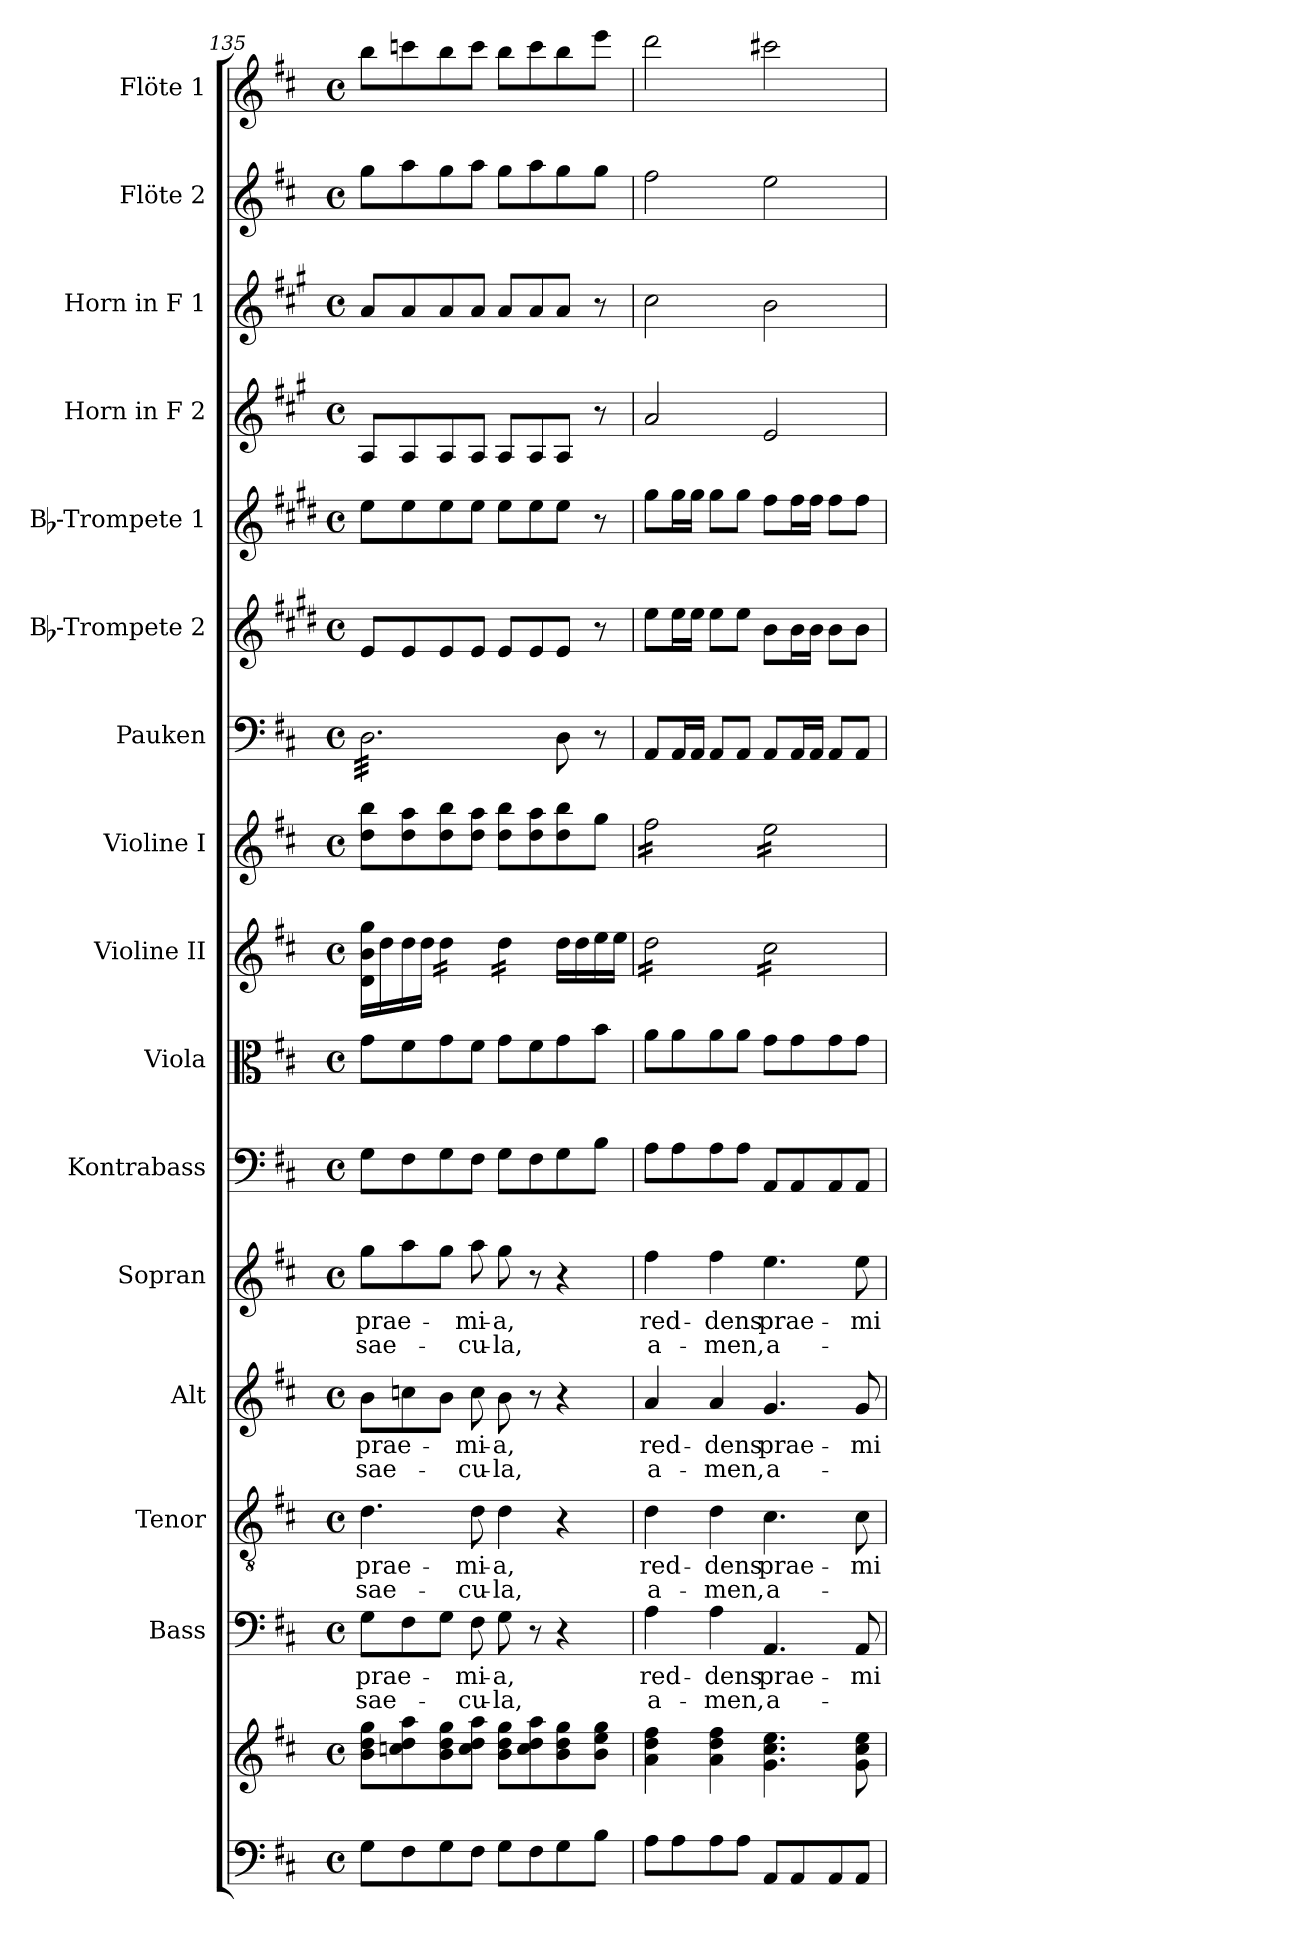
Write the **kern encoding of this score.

**kern	**kern	**kern	**text	**text	**kern	**text	**text	**kern	**text	**text	**kern	**text	**text	**kern	**kern	**kern	**kern	**kern	**kern	**kern	**kern	**kern	**kern	**kern
*part16	*part16	*part15	*part15	*part15	*part14	*part14	*part14	*part13	*part13	*part13	*part12	*part12	*part12	*part11	*part10	*part9	*part8	*part7	*part6	*part5	*part4	*part3	*part2	*part1
*staff17	*staff16	*staff15	*staff15	*staff15	*staff14	*staff14	*staff14	*staff13	*staff13	*staff13	*staff12	*staff12	*staff12	*staff11	*staff10	*staff9	*staff8	*staff7	*staff6	*staff5	*staff4	*staff3	*staff2	*staff1
*	*	*I"Bass	*	*	*I"Tenor	*	*	*I"Alt	*	*	*I"Sopran	*	*	*I"Kontrabass	*I"Viola	*I"Violine II	*I"Violine I	*I"Pauken	*I"Bb-Trompete 2	*I"Bb-Trompete 1	*I"Horn in F 2	*I"Horn in F 1	*I"Flöte 2	*I"Flöte 1
*	*	*I'B.	*	*	*I'T.	*	*	*I'A.	*	*	*I'S.	*	*	*I'Kb.	*I'Vla.	*I'Vl. II	*I'Vl. I	*I'Pk.	*I'Bb Trp. 2	*I'Bb Trp. 1	*	*	*I'Fl. 2	*I'Fl. 1
!!LO:PB:g=z
*clefF4	*clefG2	*clefF4	*	*	*clefGv2	*	*	*clefG2	*	*	*clefG2	*	*	*clefF4	*clefC3	*clefG2	*clefG2	*clefF4	*clefG2	*clefG2	*clefG2	*clefG2	*clefG2	*clefG2
*	*	*	*	*	*	*	*	*	*	*	*	*	*	*ITrd7c12	*	*	*	*	*ITrd1c2	*ITrd1c2	*ITrd4c7	*ITrd4c7	*	*
*k[f#c#]	*k[f#c#]	*k[f#c#]	*	*	*k[f#c#]	*	*	*k[f#c#]	*	*	*k[f#c#]	*	*	*k[f#c#]	*k[f#c#]	*k[f#c#]	*k[f#c#]	*k[f#c#]	*k[f#c#]	*k[f#c#]	*k[f#c#]	*k[f#c#]	*k[f#c#]	*k[f#c#]
*D:	*D:	*D:	*	*	*D:	*	*	*D:	*	*	*D:	*	*	*D:	*D:	*D:	*D:	*D:	*D:	*D:	*D:	*D:	*D:	*D:
*M4/4	*M4/4	*M4/4	*	*	*M4/4	*	*	*M4/4	*	*	*M4/4	*	*	*M4/4	*M4/4	*M4/4	*M4/4	*M4/4	*M4/4	*M4/4	*M4/4	*M4/4	*M4/4	*M4/4
*met(c)	*met(c)	*met(c)	*	*	*met(c)	*	*	*met(c)	*	*	*met(c)	*	*	*met(c)	*met(c)	*met(c)	*met(c)	*met(c)	*met(c)	*met(c)	*met(c)	*met(c)	*met(c)	*met(c)
=135	=135	=135	=135	=135	=135	=135	=135	=135	=135	=135	=135	=135	=135	=135	=135	=135	=135	=135	=135	=135	=135	=135	=135	=135
!	!	!	!LO:LY:b	!LO:LY:b	!	!LO:LY:b	!LO:LY:b	!	!LO:LY:b	!LO:LY:b	!	!LO:LY:b	!LO:LY:b	!	!	!	!	!	!	!	!	!	!	!
*	*	*	*	*	*	*	*	*	*	*	*	*	*	*	*	*	*	*tremolo	*	*	*	*	*	*
8G\L	8b\ 8dd\ 8gg\L	8G\L	prae-	sae-	4.d\	prae-	sae-	8b\L	prae-	sae-	8gg\L	prae-	sae-	8GG\L	8g\L	16d\ 16b\ 16gg\LL	8dd\ 8bb\L	32D\LLL	8d/L	8dd\L	8D/L	8d/L	8gg\L	8bb\L
.	.	.	.	.	.	.	.	.	.	.	.	.	.	.	.	.	.	32D\	.	.	.	.	.	.
.	.	.	.	.	.	.	.	.	.	.	.	.	.	.	.	16dd\	.	32D\	.	.	.	.	.	.
.	.	.	.	.	.	.	.	.	.	.	.	.	.	.	.	.	.	32D\	.	.	.	.	.	.
8F#\	8ccn\ 8dd\ 8aa\	8F#\	.	.	.	.	.	8ccn\	.	.	8aa\	.	.	8FF#\	8f#\	16dd\	8dd\ 8aa\	32D\	8d/	8dd\	8D/	8d/	8aa\	8cccn\
.	.	.	.	.	.	.	.	.	.	.	.	.	.	.	.	.	.	32D\	.	.	.	.	.	.
.	.	.	.	.	.	.	.	.	.	.	.	.	.	.	.	16dd\JJ	.	32D\	.	.	.	.	.	.
.	.	.	.	.	.	.	.	.	.	.	.	.	.	.	.	.	.	32D\	.	.	.	.	.	.
*	*	*	*	*	*	*	*	*	*	*	*	*	*	*	*	*tremolo	*	*	*	*	*	*	*	*
8G\	8b\ 8dd\ 8gg\	8G\J	.	.	.	.	.	8b\J	.	.	8gg\J	.	.	8GG\	8g\	16dd\LL	8dd\ 8bb\	32D\	8d/	8dd\	8D/	8d/	8gg\	8bb\
.	.	.	.	.	.	.	.	.	.	.	.	.	.	.	.	.	.	32D\	.	.	.	.	.	.
.	.	.	.	.	.	.	.	.	.	.	.	.	.	.	.	16dd\	.	32D\	.	.	.	.	.	.
.	.	.	.	.	.	.	.	.	.	.	.	.	.	.	.	.	.	32D\	.	.	.	.	.	.
!	!	!	!LO:LY:b	!LO:LY:b	!	!LO:LY:b	!LO:LY:b	!	!LO:LY:b	!LO:LY:b	!	!LO:LY:b	!LO:LY:b	!	!	!	!	!	!	!	!	!	!	!
8F#\J	8cc\ 8dd\ 8aa\J	8F#\	-mi-	-cu-	8d\	-mi-	-cu-	8cc\	-mi-	-cu-	8aa\	-mi-	-cu-	8FF#\J	8f#\J	16dd\	8dd\ 8aa\J	32D\	8d/J	8dd\J	8D/J	8d/J	8aa\J	8ccc\J
.	.	.	.	.	.	.	.	.	.	.	.	.	.	.	.	.	.	32D\	.	.	.	.	.	.
.	.	.	.	.	.	.	.	.	.	.	.	.	.	.	.	16dd\JJ	.	32D\	.	.	.	.	.	.
.	.	.	.	.	.	.	.	.	.	.	.	.	.	.	.	.	.	32D\	.	.	.	.	.	.
!	!	!	!LO:LY:b	!LO:LY:b	!	!LO:LY:b	!LO:LY:b	!	!LO:LY:b	!LO:LY:b	!	!LO:LY:b	!LO:LY:b	!	!	!	!	!	!	!	!	!	!	!
8G\L	8b\ 8dd\ 8gg\L	8G\	-a,	-la,	4d\	-a,	-la,	8b\	-a,	-la,	8gg\	-a,	-la,	8GG\L	8g\L	16dd\LL	8dd\ 8bb\L	32D\	8d/L	8dd\L	8D/L	8d/L	8gg\L	8bb\L
.	.	.	.	.	.	.	.	.	.	.	.	.	.	.	.	.	.	32D\	.	.	.	.	.	.
.	.	.	.	.	.	.	.	.	.	.	.	.	.	.	.	16dd\	.	32D\	.	.	.	.	.	.
.	.	.	.	.	.	.	.	.	.	.	.	.	.	.	.	.	.	32D\	.	.	.	.	.	.
8F#\	8cc\ 8dd\ 8aa\	8r	.	.	.	.	.	8r	.	.	8r	.	.	8FF#\	8f#\	16dd\	8dd\ 8aa\	32D\	8d/	8dd\	8D/	8d/	8aa\	8ccc\
.	.	.	.	.	.	.	.	.	.	.	.	.	.	.	.	.	.	32D\	.	.	.	.	.	.
.	.	.	.	.	.	.	.	.	.	.	.	.	.	.	.	16dd\JJ	.	32D\	.	.	.	.	.	.
*	*	*	*	*	*	*	*	*	*	*	*	*	*	*	*	*Xtremolo	*	*	*	*	*	*	*	*
.	.	.	.	.	.	.	.	.	.	.	.	.	.	.	.	.	.	32D\JJJ	.	.	.	.	.	.
*	*	*	*	*	*	*	*	*	*	*	*	*	*	*	*	*	*	*Xtremolo	*	*	*	*	*	*
8G\	8b\ 8dd\ 8gg\	4r	.	.	4r	.	.	4r	.	.	4r	.	.	8GG\	8g\	16dd\LL	8dd\ 8bb\	8D\	8d/J	8dd\J	8D/J	8d/J	8gg\	8bb\
.	.	.	.	.	.	.	.	.	.	.	.	.	.	.	.	16dd\	.	.	.	.	.	.	.	.
8B\J	8b\ 8ee\ 8gg\J	.	.	.	.	.	.	.	.	.	.	.	.	8BB\J	8b\J	16ee\	8gg\J	8r	8r	8r	8r	8r	8gg\J	8eee\J
.	.	.	.	.	.	.	.	.	.	.	.	.	.	.	.	16ee\JJ	.	.	.	.	.	.	.	.
=136	=136	=136	=136	=136	=136	=136	=136	=136	=136	=136	=136	=136	=136	=136	=136	=136	=136	=136	=136	=136	=136	=136	=136	=136
!	!	!	!LO:LY:b	!LO:LY:b	!	!LO:LY:b	!LO:LY:b	!	!LO:LY:b	!LO:LY:b	!	!LO:LY:b	!LO:LY:b	!	!	!	!	!	!	!	!	!	!	!
*	*	*	*	*	*	*	*	*	*	*	*	*	*	*	*	*tremolo	*	*	*	*	*	*	*	*
*	*	*	*	*	*	*	*	*	*	*	*	*	*	*	*	*	*tremolo	*	*	*	*	*	*	*
8A\L	4a\ 4dd\ 4ff#\	4A\	red-	a-	4d\	red-	a-	4a/	red-	a-	4ff#\	red-	a-	8AA\L	8a\L	16dd\LL	16ff#\LL	8AA/L	8dd\L	8ff#\L	2d/	2f#\	2ff#\	2ddd\
.	.	.	.	.	.	.	.	.	.	.	.	.	.	.	.	16dd\	16ff#\	.	.	.	.	.	.	.
8A\	.	.	.	.	.	.	.	.	.	.	.	.	.	8AA\	8a\	16dd\	16ff#\	16AA/L	16dd\L	16ff#\L	.	.	.	.
.	.	.	.	.	.	.	.	.	.	.	.	.	.	.	.	16dd\	16ff#\	16AA/JJ	16dd\JJ	16ff#\JJ	.	.	.	.
!	!	!	!LO:LY:b	!LO:LY:b	!	!LO:LY:b	!LO:LY:b	!	!LO:LY:b	!LO:LY:b	!	!LO:LY:b	!LO:LY:b	!	!	!	!	!	!	!	!	!	!	!
8A\	4a\ 4dd\ 4ff#\	4A\	-dens	-men,	4d\	-dens	-men,	4a/	-dens	-men,	4ff#\	-dens	-men,	8AA\	8a\	16dd\	16ff#\	8AA/L	8dd\L	8ff#\L	.	.	.	.
.	.	.	.	.	.	.	.	.	.	.	.	.	.	.	.	16dd\	16ff#\	.	.	.	.	.	.	.
8A\J	.	.	.	.	.	.	.	.	.	.	.	.	.	8AA\J	8a\J	16dd\	16ff#\	8AA/J	8dd\J	8ff#\J	.	.	.	.
.	.	.	.	.	.	.	.	.	.	.	.	.	.	.	.	16dd\JJ	16ff#\JJ	.	.	.	.	.	.	.
!	!	!	!LO:LY:b	!LO:LY:b	!	!LO:LY:b	!LO:LY:b	!	!LO:LY:b	!LO:LY:b	!	!LO:LY:b	!LO:LY:b	!	!	!	!	!	!	!	!	!	!	!
8AA/L	4.g\ 4.cc#\ 4.ee\	4.AA/	prae-	a-	4.c#\	prae-	a-	4.g/	prae-	a-	4.ee\	prae-	a-	8AAA/L	8g\L	16cc#\LL	16ee\LL	8AA/L	8a\L	8ee\L	2A/	2e\	2ee\	2ccc#X\
.	.	.	.	.	.	.	.	.	.	.	.	.	.	.	.	16cc#\	16ee\	.	.	.	.	.	.	.
8AA/	.	.	.	.	.	.	.	.	.	.	.	.	.	8AAA/	8g\	16cc#\	16ee\	16AA/L	16a\L	16ee\L	.	.	.	.
.	.	.	.	.	.	.	.	.	.	.	.	.	.	.	.	16cc#\	16ee\	16AA/JJ	16a\JJ	16ee\JJ	.	.	.	.
8AA/	.	.	.	.	.	.	.	.	.	.	.	.	.	8AAA/	8g\	16cc#\	16ee\	8AA/L	8a\L	8ee\L	.	.	.	.
.	.	.	.	.	.	.	.	.	.	.	.	.	.	.	.	16cc#\	16ee\	.	.	.	.	.	.	.
!	!	!	!LO:LY:b	!	!	!LO:LY:b	!	!	!LO:LY:b	!	!	!LO:LY:b	!	!	!	!	!	!	!	!	!	!	!	!
8AA/J	8g\ 8cc#\ 8ee\	8AA/	-mi-	.	8c#\	-mi-	.	8g/	-mi-	.	8ee\	-mi-	.	8AAA/J	8g\J	16cc#\	16ee\	8AA/J	8a\J	8ee\J	.	.	.	.
.	.	.	.	.	.	.	.	.	.	.	.	.	.	.	.	16cc#\JJ	16ee\JJ	.	.	.	.	.	.	.
*	*	*	*	*	*	*	*	*	*	*	*	*	*	*	*	*	*Xtremolo	*	*	*	*	*	*	*
*	*	*	*	*	*	*	*	*	*	*	*	*	*	*	*	*Xtremolo	*	*	*	*	*	*	*	*
=	=	=	=	=	=	=	=	=	=	=	=	=	=	=	=	=	=	=	=	=	=	=	=	=
*-	*-	*-	*-	*-	*-	*-	*-	*-	*-	*-	*-	*-	*-	*-	*-	*-	*-	*-	*-	*-	*-	*-	*-	*-
